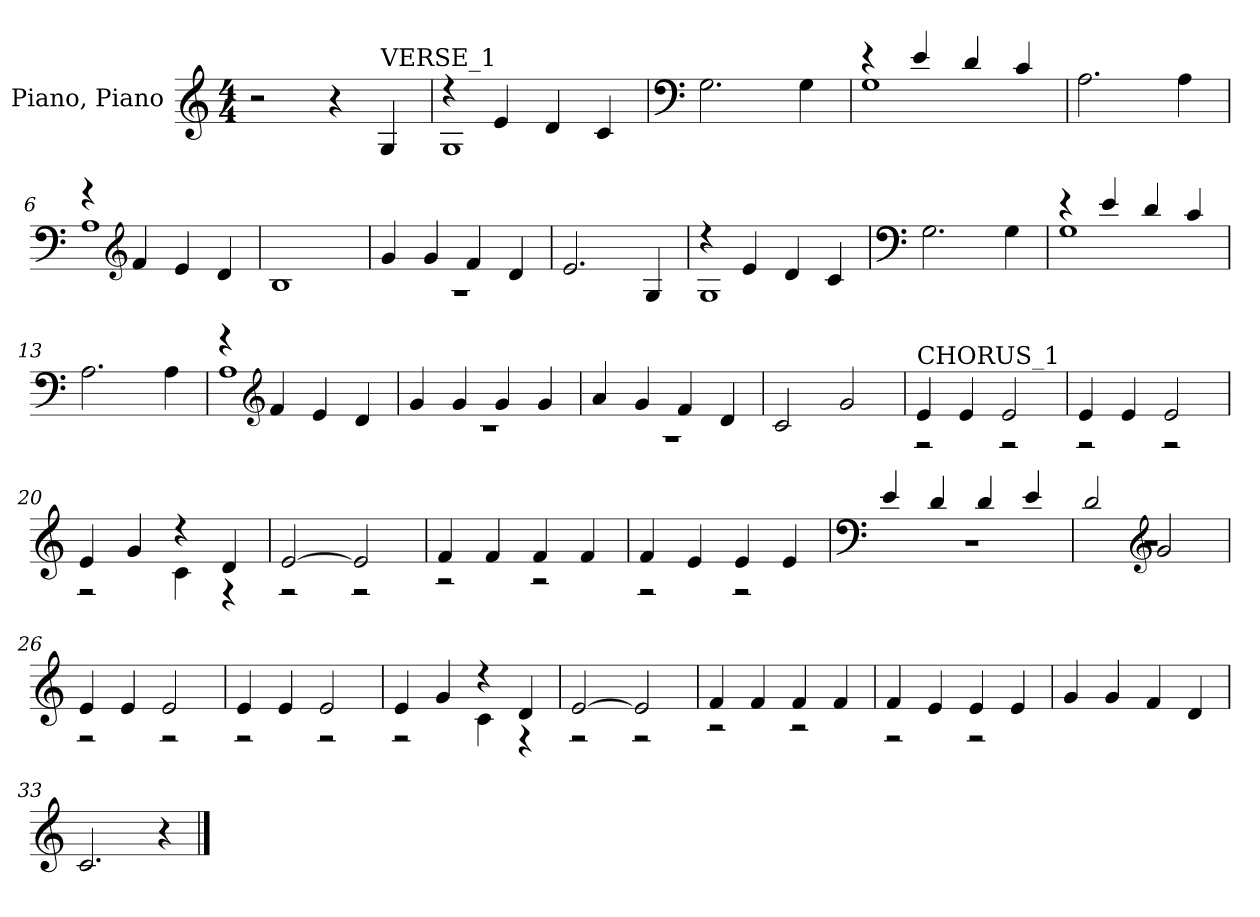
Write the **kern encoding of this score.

**kern
*part1
*staff1
*I"Piano, Piano
*I'Pno.
*clefG2
*k[]
*M4/4
=1
2r
4r
*MM170
!LO:TX:a:t=VERSE_1
4G/
=2
*^
4r	1G
4e/	.
4d/	.
4c/	.
*v	*v
=3
*clefF4
2.G\
4G\
=4
*^
4r	1G
4e/	.
4d/	.
4c/	.
*v	*v
=5
2.A\
4A\
=6
*^
4r	1A
*clefG2	*
4f/	.
4e/	.
4d/	.
*v	*v
=7
1B
=8
*^
4g/	1r
4g/	.
4f/	.
4d/	.
*v	*v
=9
2.e/
4G/
!!LO:LB:g=z
=10
*^
4r	1G
4e/	.
4d/	.
4c/	.
*v	*v
=11
*clefF4
2.G\
4G\
=12
*^
4r	1G
4e/	.
4d/	.
4c/	.
*v	*v
=13
2.A\
4A\
=14
*^
4r	1A
*clefG2	*
4f/	.
4e/	.
4d/	.
=15	=15
4g/	1r
4g/	.
4g/	.
4g/	.
=16	=16
4a/	1r
4g/	.
4f/	.
4d/	.
*v	*v
=17
2c/
2g/
=18
*^
!LO:TX:a:t=CHORUS_1	!
4e/	2r
4e/	.
2e/	2r
!!LO:LB:g=z	!!
=19	=19
4e/	2r
4e/	.
2e/	2r
=20	=20
4e/	2r
4g/	.
4r	4c\
4d/	4r
=21	=21
[2e/	2r
2e/]	2r
=22	=22
4f/	2r
4f/	.
4f/	2r
4f/	.
=23	=23
4f/	2r
4e/	.
4e/	2r
4e/	.
=24	=24
*clefF4	*
4e/	1r
4d/	.
4d/	.
4e/	.
=25	=25
2d/	1r
*clefG2	*
2g/	.
=26	=26
4e/	2r
4e/	.
2e/	2r
=27	=27
4e/	2r
4e/	.
2e/	2r
!!LO:LB:g=z	!!
=28	=28
4e/	2r
4g/	.
4r	4c\
4d/	4r
=29	=29
[2e/	2r
2e/]	2r
=30	=30
4f/	2r
4f/	.
4f/	2r
4f/	.
=31	=31
4f/	2r
4e/	.
4e/	2r
4e/	.
*v	*v
=32
4g/
4g/
4f/
4d/
=33
2.c/
4r
==
*-
